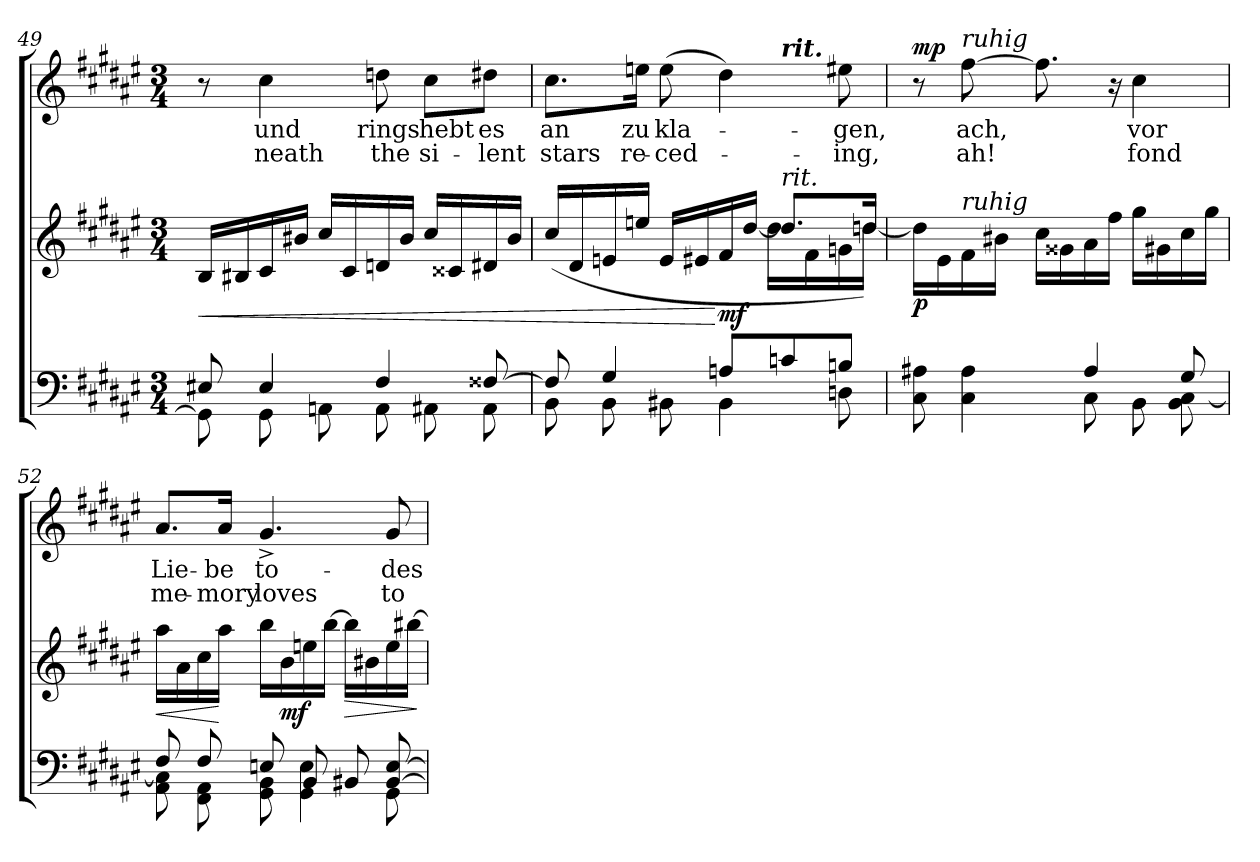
**kern	**kern	**dynam	**kern	**text	**text	**dynam
*part2	*part2	*part2	*part1	*part1	*part1	*part1
*staff3	*staff2	*staff2/3	*staff1	*staff1	*staff1	*staff1
!!LO:LB:g=z
*clefF4	*clefG2	*	*clefG2	*	*	*
*k[f#c#g#d#a#e#]	*k[f#c#g#d#a#e#]	*	*k[f#c#g#d#a#e#]	*	*	*
*M3/4	*M3/4	*	*M3/4	*	*	*
=49	=49	=49	=49	=49	=49	=49
*^	*	*	*	*	*	*
!	!	!	!LO:HP:b	!	!	!	!
8E#X/	8GG#\]	16B/LL	<	8r	.	.	.
.	.	16B#X/	.	.	.	.	.
!	!	!	!	!	!LO:LY:b	!LO:LY:b	!
4E#/	8GG#\	16c#/	.	4cc#\	und	neath	.
.	.	16b#X/JJ	.	.	.	.	.
.	8AAn\	16cc#/LL	.	.	.	.	.
.	.	16c#/	.	.	.	.	.
!	!	!	!	!	!LO:LY:b	!LO:LY:b	!
4F#/	8AA\	16dn/	.	8ddn\	rings	the	.
.	.	16b#/JJ	.	.	.	.	.
!	!	!	!	!	!LO:LY:b	!LO:LY:b	!
.	8AA#X\	16cc#/LL	.	8cc#\L	hebt	si-	.
.	.	16c##X/	.	.	.	.	.
!	!	!	!	!	!LO:LY:b	!LO:LY:b	!
[8F##X/	8AA#\	16d#X/	.	8dd#X\J	es	-lent	.
.	.	16b#/JJ	.	.	.	.	.
=50	=50	=50	=50	=50	=50	=50	=50
*	*	*^	*	*	*	*	*
!	!	!	!	!	!	!LO:LY:b	!LO:LY:b	!
*	*	*	*	*	*^	*	*	*
8F##/]	8BB\	(>16cc#/LL	4rgyy	.	8.cc#\L	2rcyy	an	stars	.
.	.	16d#/	.	.	.	.	.	.	.
4G#/	8BB\	16en/	.	.	.	.	.	.	.
!	!	!	!	!	!	!	!LO:LY:b	!LO:LY:b	!
.	.	16een/JJ	.	.	16een\Jk	.	zu	re-	.
!	!	!	!	!	!	!	!LO:LY:b	!LO:LY:b	!
.	8BB#X\	16e/LL	4reyy	.	(>8ee\	.	kla-	-ced-	.
.	.	16e#X/	.	.	.	.	.	.	.
!	!	!	!	!LO:DY:n=1:b	!	!	!	!	!
8An/L	4BB#\	16f#/	.	[ mf	4dd#\)	.	.	.	.
.	.	[16dd#/JJ	.	.	.	.	.	.	.
!	!	!	!	!	!	!LO:TX:a:Bi:t=rit.	!	!	!
!	!	!LO:TX:a:i:t=rit.	!	!	!	!	!	!	!
8cn/	.	8.dd#/L]	16dd#\LL	.	.	8rcyy	.	.	.
.	.	.	16f#\	.	.	.	.	.	.
*	*	*	*	*	*MM53	*	*	*	*
!	!	!	!	!	!	!	!LO:LY:b	!LO:LY:b	!
8Bn/J	8Dn\	.	16gn\	.	8ee#X\	8rcyy	-gen,	-ing,	.
.	.	16ddn/Jk	[16dd\JJ)	.	.	.	.	.	.
*	*	*	*	*	*v	*v	*	*	*
!!LO:LB:g=z
=51	=51	=51	=51	=51	=51	=51	=51	=51
!	!	!	!	!LO:DY:b	!	!	!	!LO:DY:a
*	*	*v	*v	*	*	*	*	*
4.rAyy	8C#\ 8A#X\	16dd\LL]	p	8r	.	.	mp
.	.	16e#\	.	.	.	.	.
!	!	!	!	!LO:TX:a:i:t=ruhig	!	!	!
!	!	!LO:TX:a:i:t=ruhig	!	!	!	!	!
!	!	!	!	!	!LO:LY:b	!LO:LY:b	!
.	4C#\ 4A#\	16f#\	.	[8ff#\	ach,	ah!	.
.	.	16b#X\JJ	.	.	.	.	.
.	.	16cc#\LL	.	8.ff#\]	.	.	.
.	.	16g##X\	.	.	.	.	.
4A#/	8C#\	16a#\	.	.	.	.	.
.	.	16ff#\JJ	.	16r	.	.	.
!	!	!	!	!	!LO:LY:b	!LO:LY:b	!
.	8BB\	16gg#\LL	.	4cc#\	vor	fond	.
.	.	16g#X\	.	.	.	.	.
8G#/	8BB\ [8C#\	16cc#\	.	.	.	.	.
.	.	16gg#\JJ	.	.	.	.	.
=52	=52	=52	=52	=52	=52	=52	=52
!	!	!	!LO:HP:b	!	!LO:LY:b	!LO:LY:b	!
8F#/	8AA#\ 8C#\]	16aa#\LL	<	8.a#/L	Lie-	me-	.
.	.	16a#\	.	.	.	.	.
8F#/	8FF#\ 8AA#\	16cc#\	.	.	.	.	.
!	!	!	!	!	!LO:LY:b	!LO:LY:b	!
.	.	16aa#\JJ	[	16a#/Jk	-be	-mory	.
!	!	!	!	!	!LO:LY:b	!LO:LY:b	!
8En/	8GG#\ 8BB\	16bb\LL	.	4.g#^/	to-	loves	.
!	!	!	!LO:DY:b	!	!	!	!
.	.	16b\	mf	.	.	.	.
8BB/	4GG#\ 4E\	16een\	.	.	.	.	.
.	.	[16bb\JJ	.	.	.	.	.
!	!	!	!LO:HP:b	!	!	!	!
8BB#X/	.	16bb\LL]	>	.	.	.	.
.	.	16b#X\	.	.	.	.	.
!	!	!	!	!	!LO:LY:b	!LO:LY:b	!
[8BB#/ [8E/	8GG#\	16ee\	.	8g#/	-des-	to	.
.	.	[16bb#X\JJ	.	.	.	.	.
*v	*v	*	*	*	*	*	*
.	.	]	.	.	.	.
=	=	=	=	=	=	=
*-	*-	*-	*-	*-	*-	*-
